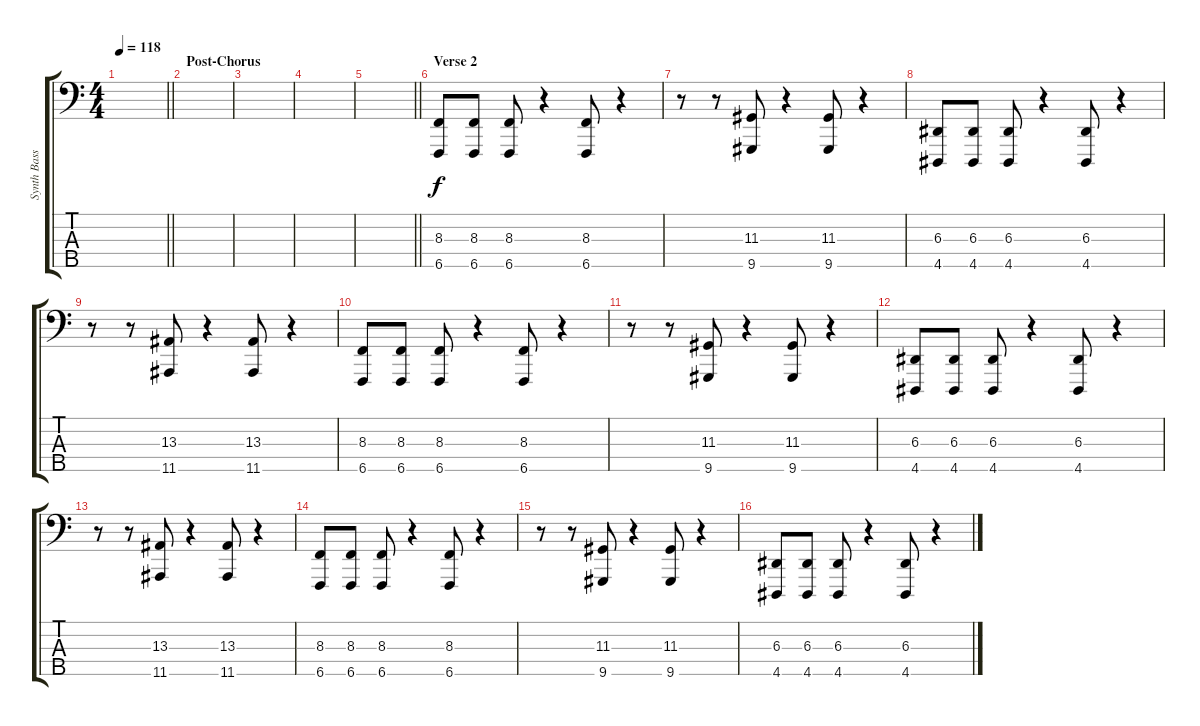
\track ("Synth Bass" "Synth Bass") {instrument lead2sawtooth}
\staff {score tabs}
\tuning (G2 D2 A1 E1 B0) {hide}
\ts (4 4)
\tempo 118
\clef f4
\barLineRight lightlight
\ks c
|
\section ("" "Post-Chorus")
|
|
|
\barLineRight lightlight
|
\section ("" "Verse 2")
(8.3 6.5).8 (8.3 6.5).8 (8.3 6.5).8 r.4 (8.3 6.5).8 r.4 |
r.8 r.8 (11.3 9.5).8 r.4 (11.3 9.5).8 r.4 |
(6.3 4.5).8 (6.3 4.5).8 (6.3 4.5).8 r.4 (6.3 4.5).8 r.4 |
r.8 r.8 (13.3 11.5).8 r.4 (13.3 11.5).8 r.4 |
(8.3 6.5).8 (8.3 6.5).8 (8.3 6.5).8 r.4 (8.3 6.5).8 r.4 |
r.8 r.8 (11.3 9.5).8 r.4 (11.3 9.5).8 r.4 |
(6.3 4.5).8 (6.3 4.5).8 (6.3 4.5).8 r.4 (6.3 4.5).8 r.4 |
r.8 r.8 (13.3 11.5).8 r.4 (13.3 11.5).8 r.4 |
(8.3 6.5).8 (8.3 6.5).8 (8.3 6.5).8 r.4 (8.3 6.5).8 r.4 |
r.8 r.8 (11.3 9.5).8 r.4 (11.3 9.5).8 r.4 |
(6.3 4.5).8 (6.3 4.5).8 (6.3 4.5).8 r.4 (6.3 4.5).8 r.4
